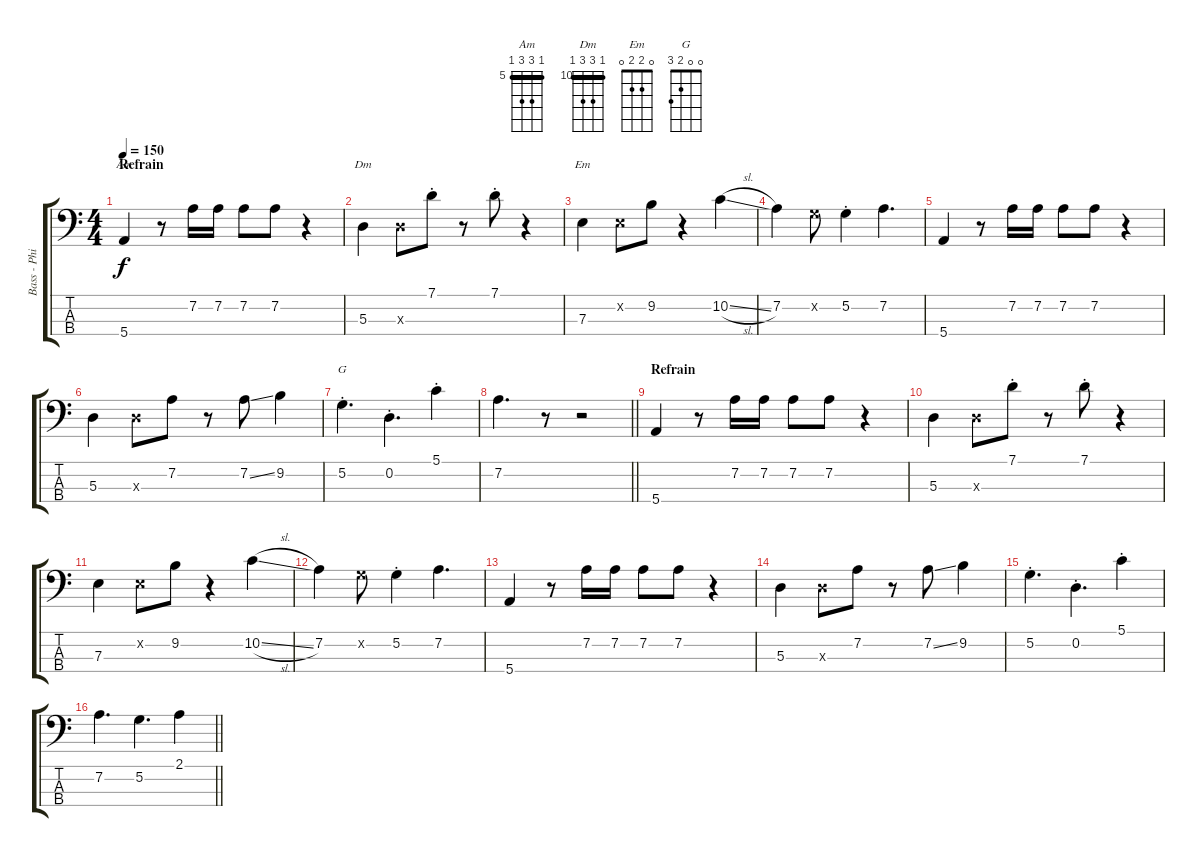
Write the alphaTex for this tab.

\track ("Bass - Philip Miller" "Bass - Phi") {instrument electricbassfinger}
\staff {score tabs}
\tuning (G2 D2 A1 E1) {hide}
\chord ("Am" 5 7 7 5) {firstfret 5 barre 5}
\chord ("Dm" 10 12 12 10) {firstfret 10 barre 10}
\chord ("Em" 0 2 2 0)
\chord ("G" 0 0 2 3)
\ts (4 4)
\section ("" "Refrain")
\tempo 150
\clef f4
\ks c
5.4.4{ch "Am" dy f} r.8 7.2.16 7.2.16 7.2.8 7.2.8 r.4 |
5.3.4{ch "Dm"} 5.3{x}.8 7.1{st}.8 r.8 7.1{st}.8 r.4 |
7.3.4{ch "Em"} 2.2{x}.8 9.2.8 r.4 10.2{sl}.4 |
7.2.4 5.2{x}.8 5.2{st}.4 7.2.4{d} |
5.4.4 r.8 7.2.16 7.2.16 7.2.8 7.2.8 r.4 |
5.3.4 5.3{x}.8 7.2.8 r.8 7.2{ss}.8 9.2.4 |
5.2{st}.4{d ch "G"} 0.2{st}.4{d} 5.1{st}.4 |
\barLineRight lightlight
7.2.4{d} r.8 r.2 |
\section ("" "Refrain")
5.4.4 r.8 7.2.16 7.2.16 7.2.8 7.2.8 r.4 |
5.3.4 5.3{x}.8 7.1{st}.8 r.8 7.1{st}.8 r.4 |
7.3.4 2.2{x}.8 9.2.8 r.4 10.2{sl}.4 |
7.2.4 5.2{x}.8 5.2{st}.4 7.2.4{d} |
5.4.4 r.8 7.2.16 7.2.16 7.2.8 7.2.8 r.4 |
5.3.4 5.3{x}.8 7.2.8 r.8 7.2{ss}.8 9.2.4 |
5.2{st}.4{d} 0.2{st}.4{d} 5.1{st}.4 |
\barLineRight lightlight
7.2.4{d} 5.2.4{d} 2.1.4
